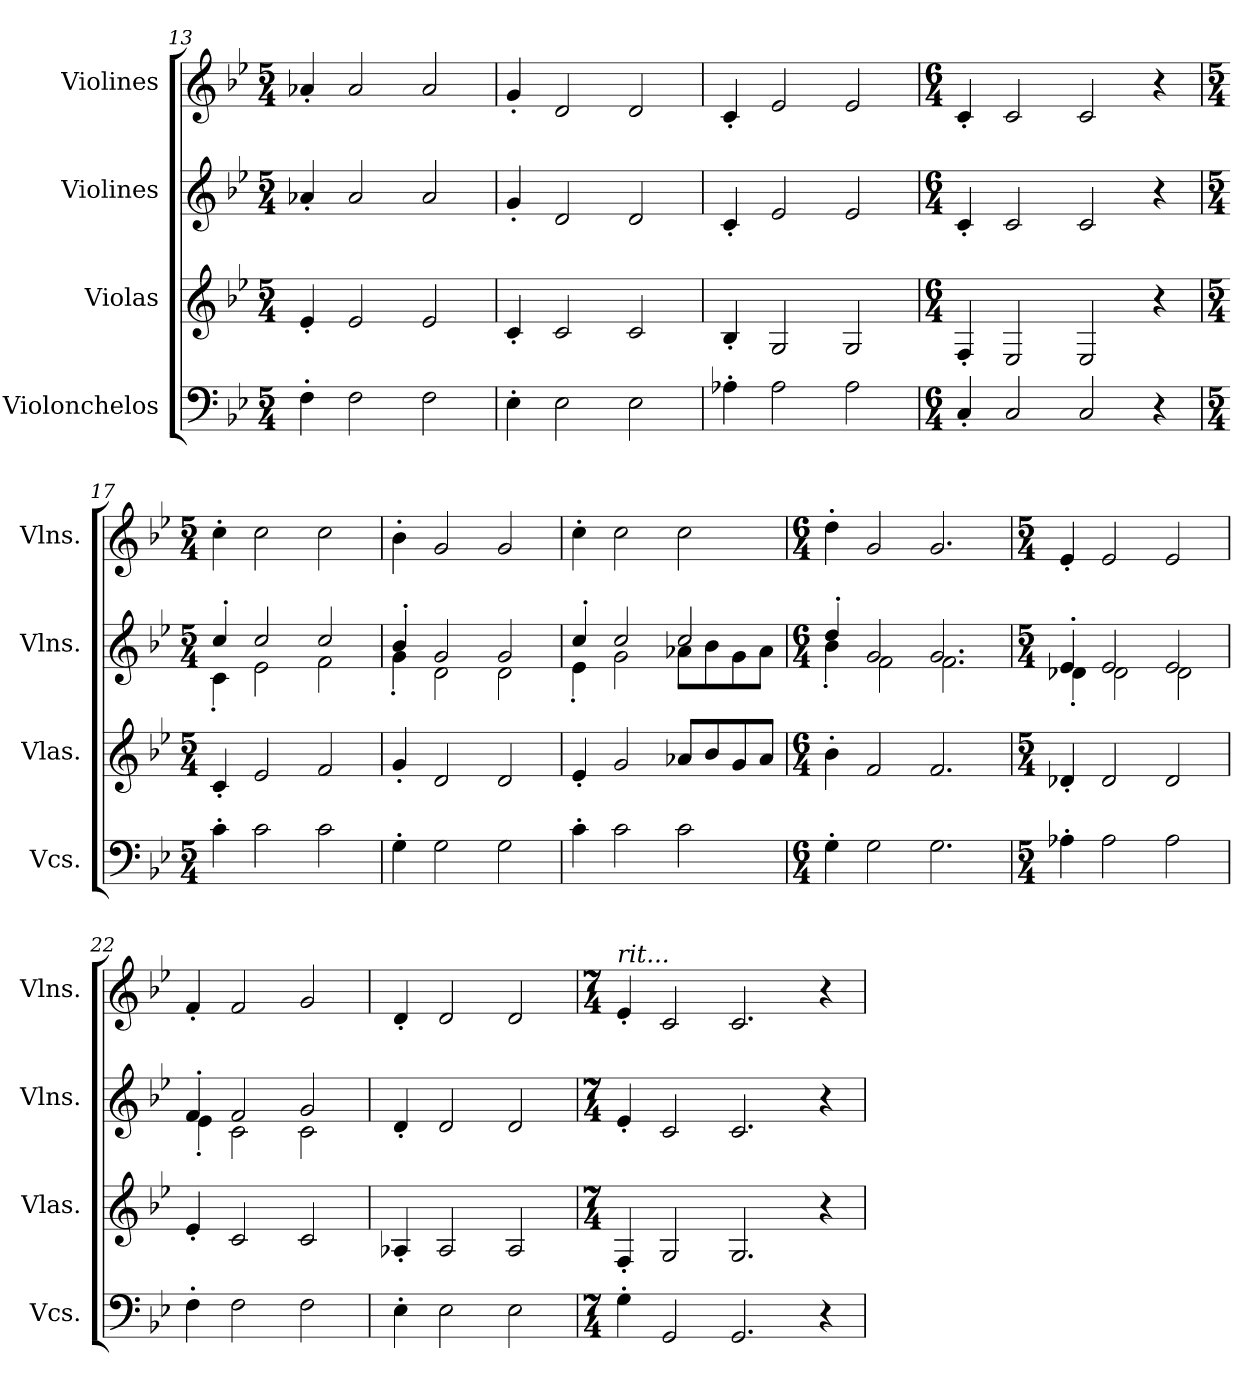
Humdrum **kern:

**kern	**kern	**kern	**kern
*part4	*part3	*part2	*part1
*staff4	*staff3	*staff2	*staff1
*I"Violonchelos	*I"Violas	*I"Violines	*I"Violines
*I'Vcs.	*I'Vlas.	*I'Vlns.	*I'Vlns.
*clefF4	*clefG2	*clefG2	*clefG2
*k[b-e-]	*k[b-e-]	*k[b-e-]	*k[b-e-]
*M5/4	*M5/4	*M5/4	*M5/4
=13	=13	=13	=13
4F'\	4e-'/	4a-X'/	4a-X'/
2F\	2e-/	2a-/	2a-/
2F\	2e-/	2a-/	2a-/
=14	=14	=14	=14
4E-'\	4c'/	4g'/	4g'/
2E-\	2c/	2d/	2d/
2E-\	2c/	2d/	2d/
=15	=15	=15	=15
4A-X'\	4B-'/	4c'/	4c'/
2A-\	2G/	2e-/	2e-/
2A-\	2G/	2e-/	2e-/
!!LO:PB:g=z
=16	=16	=16	=16
*M6/4	*M6/4	*M6/4	*M6/4
4C'/	4F'/	4c'/	4c'/
*	*	*	*MM140
2C/	2E-/	2c/	2c/
2C/	2E-/	2c/	2c/
4r	4r	4r	4r
=17	=17	=17	=17
*M5/4	*M5/4	*M5/4	*M5/4
*	*	*	*MM160
*	*	*^	*
4c'\	4c'/	4cc'/	4c'\	4cc'\
2c\	2e-/	2cc/	2e-\	2cc\
2c\	2f/	2cc/	2f\	2cc\
=18	=18	=18	=18	=18
4G'\	4g'/	4b-'/	4g'\	4b-'\
2G\	2d/	2g/	2d\	2g/
2G\	2d/	2g/	2d\	2g/
=19	=19	=19	=19	=19
4c'\	4e-'/	4cc'/	4e-'\	4cc'\
2c\	2g/	2cc/	2g\	2cc\
2c\	8a-X/L	2cc/	8a-X\L	2cc\
.	8b-/	.	8b-\	.
.	8g/	.	8g\	.
.	8a-/J	.	8a-\J	.
=20	=20	=20	=20	=20
*M6/4	*M6/4	*M6/4	*	*M6/4
4G'\	4b-'\	4dd'/	4b-'\	4dd'\
2G\	2f/	2g/	2f\	2g/
2.G\	2.f/	2.g/	2.f\	2.g/
!!LO:LB:g=z
=21	=21	=21	=21	=21
*M5/4	*M5/4	*M5/4	*	*M5/4
4A-X'\	4d-X'/	4e-'/	4d-X'\	4e-'/
2A-\	2d-/	2e-/	2d-\	2e-/
2A-\	2d-/	2e-/	2d-\	2e-/
=22	=22	=22	=22	=22
4F'\	4e-'/	4f'/	4e-'\	4f'/
2F\	2c/	2f/	2c\	2f/
2F\	2c/	2g/	2c\	2g/
*	*	*v	*v	*
=23	=23	=23	=23
4E-'\	4A-X'/	4d'/	4d'/
2E-\	2A-/	2d/	2d/
2E-\	2A-/	2d/	2d/
=24	=24	=24	=24
*M7/4	*M7/4	*M7/4	*M7/4
!	!	!	!LO:TX:a:i:t=rit...
4G'\	4F'/	4e-'/	4e-'/
*	*	*	*MM120
2GG/	2G/	2c/	2c/
2.GG/	2.G/	2.c/	2.c/
4r	4r	4r	4r
=	=	=	=
*-	*-	*-	*-
